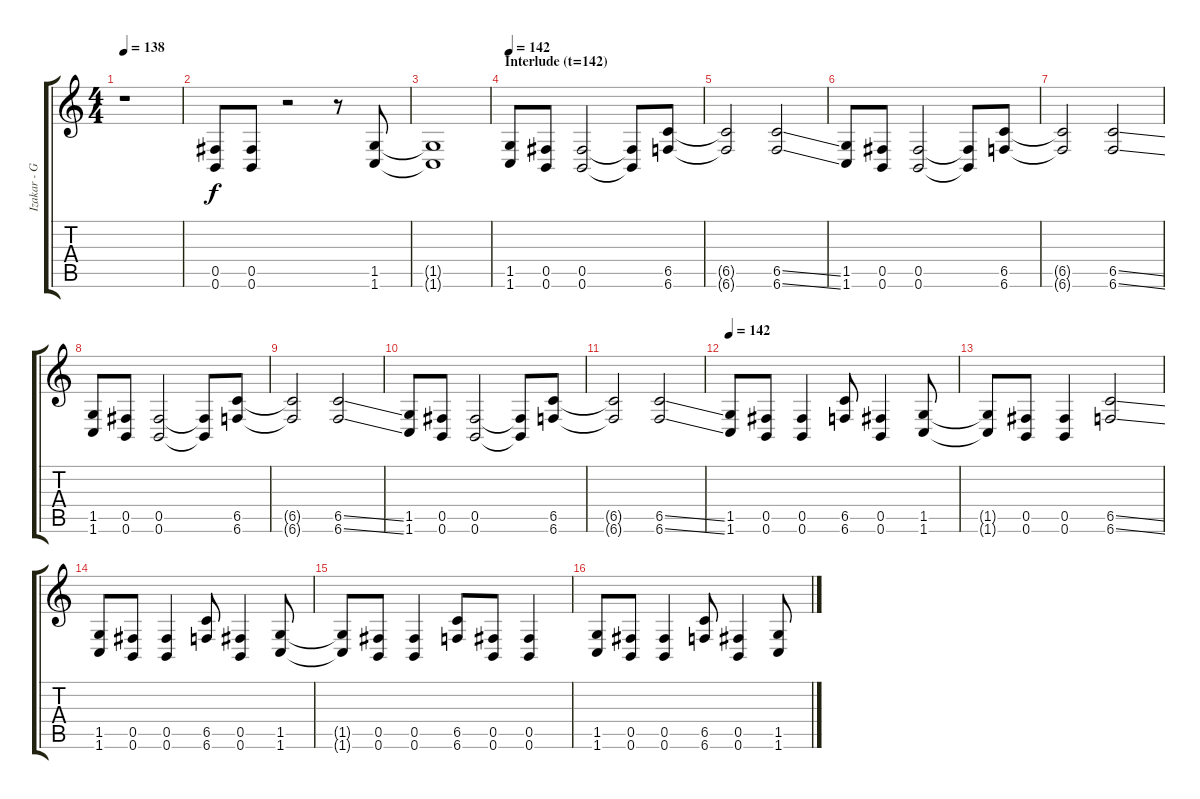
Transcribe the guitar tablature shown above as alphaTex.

\track ("Izakar - Guitare" "Izakar - G") {instrument distortionguitar}
\staff {score tabs}
\tuning (Db4 Ab3 E3 B2 Gb2 B1) {hide}
\ts (4 4)
\tempo 138
\clef g2
\ks c
r.1{dy f} |
(0.5 0.6).8 (0.5 0.6).8 r.2 r.8 (1.5 1.6).8 |
(1.5{t} 1.6{t}).1 |
\section ("" "Interlude (t=142)")
\tempo 142
(1.5 1.6).8{volume 12 balance 2 instrument distortionguitar} (0.5 0.6).8 (0.5 0.6).2 (0.5{t} 0.6{t}).8 (6.5 6.6).8 |
(6.5{t} 6.6{t}).2 (6.5{ss} 6.6{ss}).2 |
(1.5 1.6).8 (0.5 0.6).8 (0.5 0.6).2 (0.5{t} 0.6{t}).8 (6.5 6.6).8 |
(6.5{t} 6.6{t}).2 (6.5{ss} 6.6{ss}).2 |
(1.5 1.6).8 (0.5 0.6).8 (0.5 0.6).2 (0.5{t} 0.6{t}).8 (6.5 6.6).8 |
(6.5{t} 6.6{t}).2 (6.5{ss} 6.6{ss}).2 |
(1.5 1.6).8 (0.5 0.6).8 (0.5 0.6).2 (0.5{t} 0.6{t}).8 (6.5 6.6).8 |
(6.5{t} 6.6{t}).2 (6.5{ss} 6.6{ss}).2 |
\section ("" "")
\tempo 142
(1.5 1.6).8 (0.5 0.6).8 (0.5 0.6).4 (6.5 6.6).8 (0.5 0.6).4 (1.5 1.6).8 |
(1.5{t} 1.6{t}).8 (0.5 0.6).8 (0.5 0.6).4 (6.5{ss} 6.6{ss}).2 |
(1.5 1.6).8 (0.5 0.6).8 (0.5 0.6).4 (6.5 6.6).8 (0.5 0.6).4 (1.5 1.6).8 |
(1.5{t} 1.6{t}).8 (0.5 0.6).8 (0.5 0.6).4 (6.5 6.6).8 (0.5 0.6).8 (0.5 0.6).4 |
(1.5 1.6).8 (0.5 0.6).8 (0.5 0.6).4 (6.5 6.6).8 (0.5 0.6).4 (1.5 1.6).8
